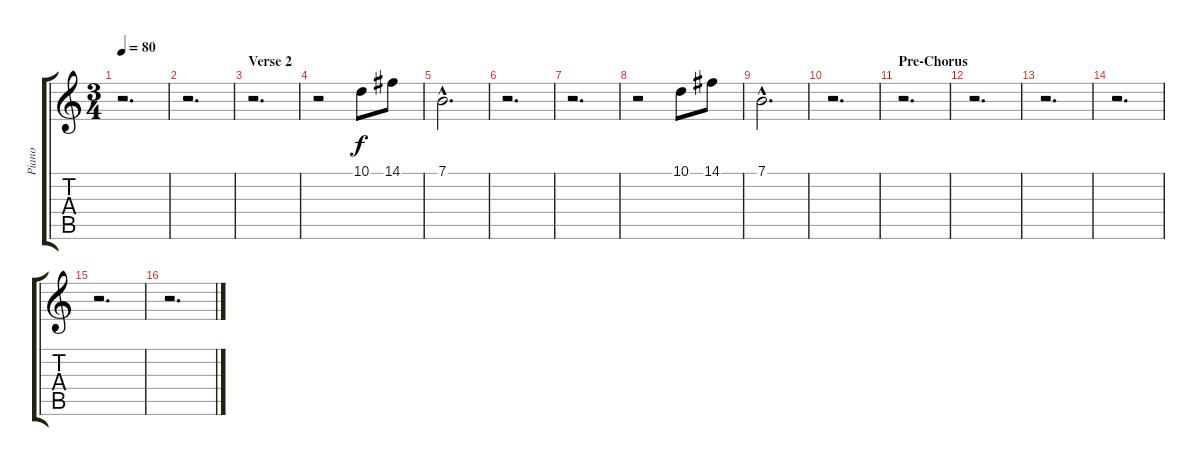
\track ("Piano" "Piano") {instrument acousticgrandpiano}
\staff {score tabs}
\tuning (E4 B3 G3 D3 A2 E2) {hide}
\ts (3 4)
\tempo 80
\clef g2
\ks c
r.2{d dy f} |
r.2{d} |
\section ("" "Verse 2")
r.2{d} |
r.2 10.1.8 14.1.8 |
7.1{hac}.2{d} |
r.2{d} |
r.2{d} |
r.2 10.1.8 14.1.8 |
7.1{hac}.2{d} |
r.2{d} |
\section ("" "Pre-Chorus")
r.2{d} |
r.2{d} |
r.2{d} |
r.2{d} |
r.2{d} |
r.2{d}
